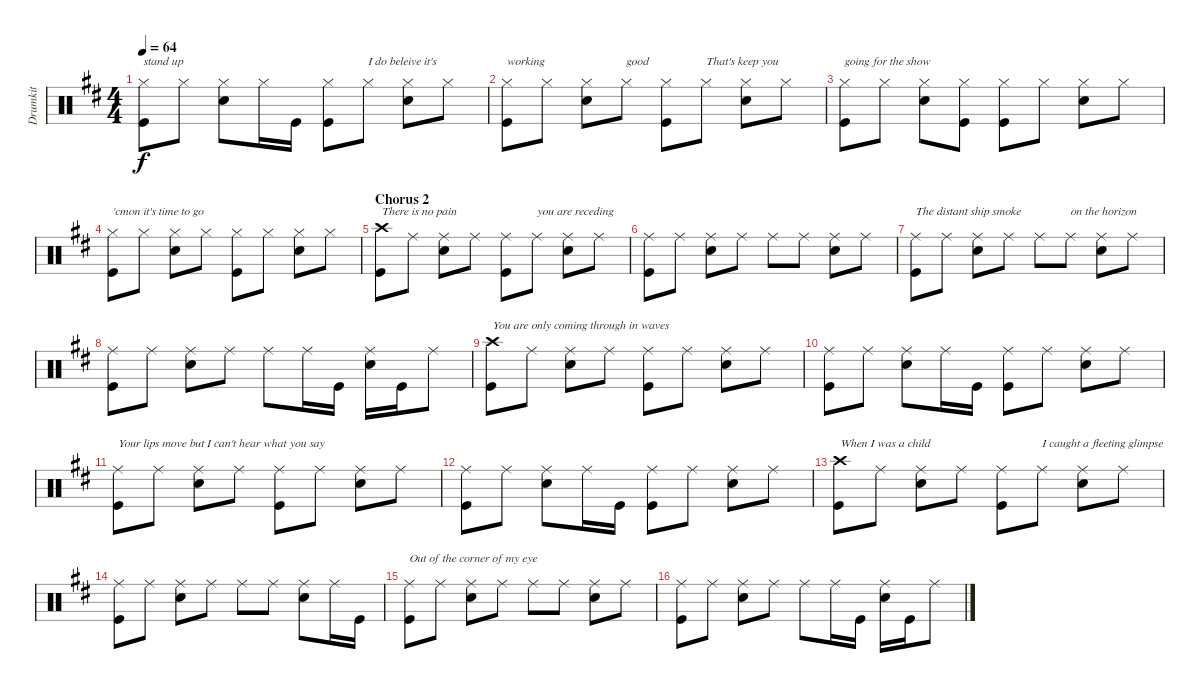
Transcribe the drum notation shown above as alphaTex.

\track ("Drumkit" "Drumkit") {instrument percussion}
\staff {score}
\articulation defaults
\ts (4 4)
\tempo 64
\clef neutral
\ks d
("Kick (hit)" "Hi-Hat (closed)").8{txt "stand up" dy f} "Hi-Hat (closed)".8 ("Hi-Hat (closed)" "Snare (hit) 2").8 "Hi-Hat (closed)".16 "Kick (hit)".16 ("Hi-Hat (closed)" "Kick (hit)").8 "Hi-Hat (closed)".8{txt "I do beleive it's"} ("Hi-Hat (closed)" "Snare (hit) 2").8 "Hi-Hat (closed)".8 |
("Hi-Hat (closed)" "Kick (hit)").8{txt "working"} "Hi-Hat (closed)".8 ("Hi-Hat (closed)" "Snare (hit) 2").8 "Hi-Hat (closed)".8{txt "good"} ("Hi-Hat (closed)" "Kick (hit)").8 "Hi-Hat (closed)".8{txt "That's keep you"} ("Hi-Hat (closed)" "Snare (hit) 2").8 "Hi-Hat (closed)".8 |
("Kick (hit)" "Hi-Hat (closed)").8{txt "going for the show"} "Hi-Hat (closed)".8 ("Hi-Hat (closed)" "Snare (hit) 2").8 ("Hi-Hat (closed)" "Kick (hit)").8 ("Kick (hit)" "Hi-Hat (closed)").8 "Hi-Hat (closed)".8 ("Hi-Hat (closed)" "Snare (hit) 2").8 "Hi-Hat (closed)".8 |
("Hi-Hat (closed)" "Kick (hit)").8{txt "'cmon it's time to go"} "Hi-Hat (closed)".8 ("Hi-Hat (closed)" "Snare (hit) 2").8 "Hi-Hat (closed)".8 ("Hi-Hat (closed)" "Kick (hit)").8 "Hi-Hat (closed)".8 ("Hi-Hat (closed)" "Snare (hit) 2").8 "Hi-Hat (closed)".8 |
\section ("" "Chorus 2")
("Kick (hit)" "Crash high (hit)").8{txt "There is no pain"} "Ride (middle)".8 ("Snare (hit) 2" "Ride (middle)").8 "Ride (middle)".8 ("Kick (hit)" "Ride (middle)").8 "Ride (middle)".8{txt "you are receding"} ("Snare (hit) 2" "Ride (middle)").8 "Ride (middle)".8 |
("Kick (hit)" "Ride (middle)").8 "Ride (middle)".8 ("Snare (hit) 2" "Ride (middle)").8 "Ride (middle)".8 "Ride (middle)".8 "Ride (middle)".8 ("Snare (hit) 2" "Ride (middle)").8 "Ride (middle)".8 |
("Kick (hit)" "Ride (middle)").8{txt "The distant ship smoke"} "Ride (middle)".8 ("Snare (hit) 2" "Ride (middle)").8 "Ride (middle)".8 "Ride (middle)".8 "Ride (middle)".8{txt "on the horizon"} ("Snare (hit) 2" "Ride (middle)").8 "Ride (middle)".8 |
("Kick (hit)" "Ride (middle)").8 "Ride (middle)".8 ("Snare (hit) 2" "Ride (middle)").8 "Ride (middle)".8 "Ride (middle)".8 "Ride (middle)".16 "Kick (hit)".16 ("Snare (hit) 2" "Ride (middle)").16 "Kick (hit)".16 "Ride (middle)".8 |
("Kick (hit)" "Crash high (hit)").8{txt "You are only coming through in waves"} "Ride (middle)".8 ("Snare (hit) 2" "Ride (middle)").8 "Ride (middle)".8 ("Kick (hit)" "Ride (middle)").8 "Ride (middle)".8 ("Snare (hit) 2" "Ride (middle)").8 "Ride (middle)".8 |
("Kick (hit)" "Ride (middle)").8 "Ride (middle)".8 ("Snare (hit) 2" "Ride (middle)").8 "Ride (middle)".16 "Kick (hit)".16 ("Kick (hit)" "Ride (middle)").8 "Ride (middle)".8 ("Snare (hit) 2" "Ride (middle)").8 "Ride (middle)".8 |
("Kick (hit)" "Ride (middle)").8{txt "Your lips move but I can't hear what you say"} "Ride (middle)".8 ("Snare (hit) 2" "Ride (middle)").8 "Ride (middle)".8 ("Kick (hit)" "Ride (middle)").8 "Ride (middle)".8 ("Snare (hit) 2" "Ride (middle)").8 "Ride (middle)".8 |
("Kick (hit)" "Ride (middle)").8 "Ride (middle)".8 ("Snare (hit) 2" "Ride (middle)").8 "Ride (middle)".16 "Kick (hit)".16 ("Kick (hit)" "Ride (middle)").8 "Ride (middle)".8 ("Snare (hit) 2" "Ride (middle)").8 "Ride (middle)".8 |
("Kick (hit)" "Crash high (hit)").8{txt "When I was a child"} "Ride (middle)".8 ("Snare (hit) 2" "Ride (middle)").8 "Ride (middle)".8 ("Kick (hit)" "Ride (middle)").8 "Ride (middle)".8{txt "I caught a fleeting glimpse"} ("Snare (hit) 2" "Ride (middle)").8 "Ride (middle)".8 |
("Kick (hit)" "Ride (middle)").8 "Ride (middle)".8 ("Snare (hit) 2" "Ride (middle)").8 "Ride (middle)".8 "Ride (middle)".8 "Ride (middle)".8 ("Snare (hit) 2" "Ride (middle)").8 "Ride (middle)".16 "Kick (hit)".16 |
("Kick (hit)" "Ride (middle)").8{txt "Out of the corner of my eye"} "Ride (middle)".8 ("Snare (hit) 2" "Ride (middle)").8 "Ride (middle)".8 "Ride (middle)".8 "Ride (middle)".8 ("Snare (hit) 2" "Ride (middle)").8 "Ride (middle)".8 |
("Kick (hit)" "Ride (middle)").8 "Ride (middle)".8 ("Snare (hit) 2" "Ride (middle)").8 "Ride (middle)".8 "Ride (middle)".8 "Ride (middle)".16 "Kick (hit)".16 ("Snare (hit) 2" "Ride (middle)").16 "Kick (hit)".16 "Ride (middle)".8
